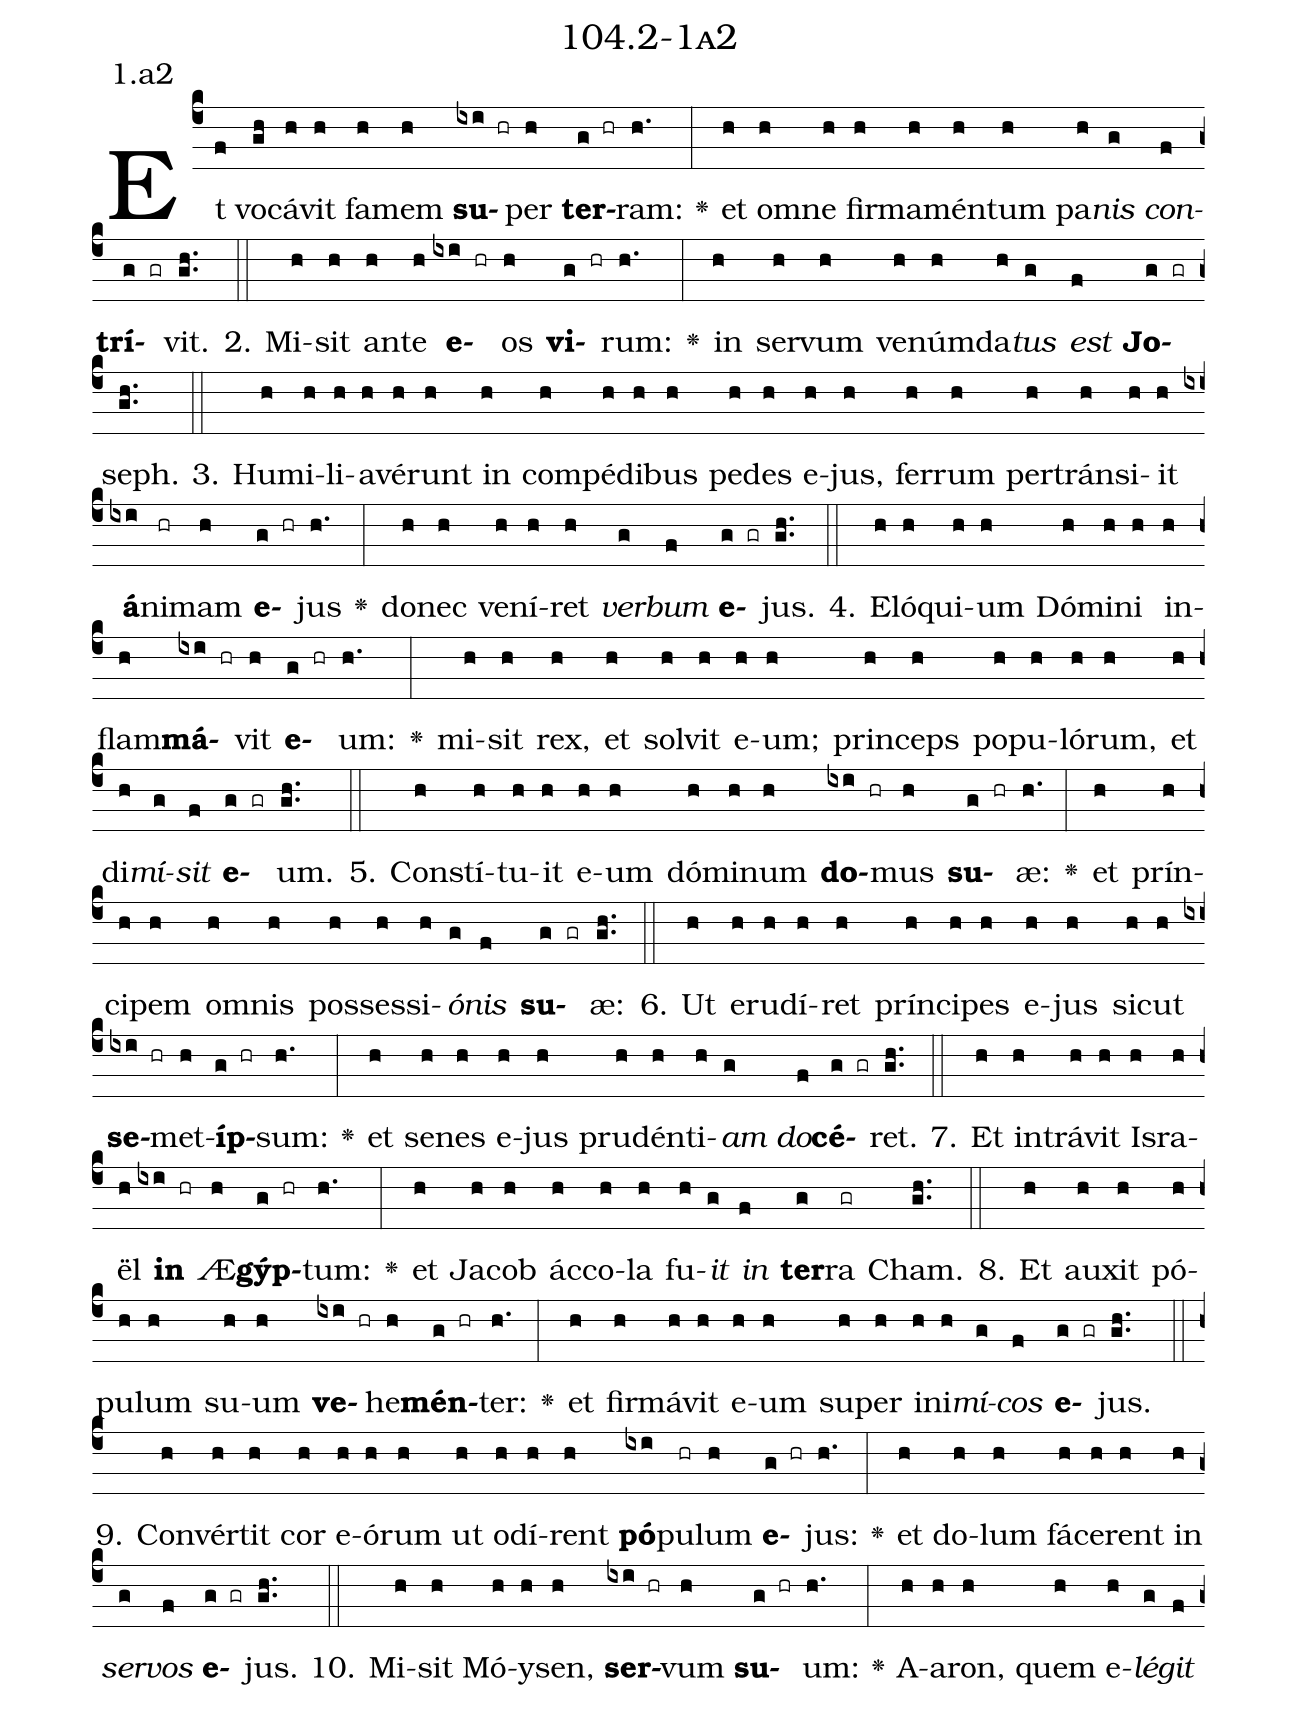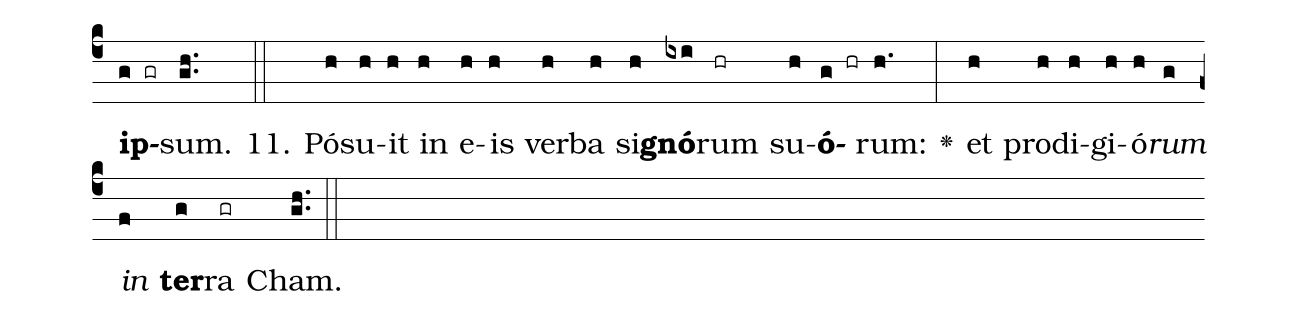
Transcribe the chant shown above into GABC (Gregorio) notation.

name: 104.2-1a2;
annotation: 1.a2;
%%
(c4)Et(f) vo(gh)cá(h)vit(h) fa(h)mem(h) <b>su</b>(ixi hr)per(h) <b>ter</b>(g hr)ram:(h.) <v>\greheightstar</v>(:) et(h) om(h)ne(h) fir(h)ma(h)mén(h)tum(h) pa(h)<i>nis</i>(g) <i>con</i>(f)<b>trí</b>(g gr)vit.(gh..) (::)
2. Mi(h)sit(h) an(h)te(h) <b>e</b>(ixi hr)os(h) <b>vi</b>(g hr)rum:(h.) <v>\greheightstar</v>(:) in(h) ser(h)vum(h) ve(h)núm(h)da(h)<i>tus</i>(g) <i>est</i>(f) <b>Jo</b>(g gr)seph.(gh..) (::)
3. Hu(h)mi(h)li(h)a(h)vé(h)runt(h) in(h) com(h)pé(h)di(h)bus(h) pe(h)des(h) e(h)jus,(h) fer(h)rum(h) per(h)tráns(h)i(h)it(h) <b>á</b>(ixi)ni(hr)mam(h) <b>e</b>(g hr)jus(h.) <v>\greheightstar</v>(:) do(h)nec(h) ve(h)ní(h)ret(h) <i>ver</i>(g)<i>bum</i>(f) <b>e</b>(g gr)jus.(gh..) (::)
4. E(h)ló(h)qui(h)um(h) Dó(h)mi(h)ni(h) in(h)flam(h)<b>má</b>(ixi hr)vit(h) <b>e</b>(g hr)um:(h.) <v>\greheightstar</v>(:) mi(h)sit(h) rex,(h) et(h) sol(h)vit(h) e(h)um;(h) prin(h)ceps(h) po(h)pu(h)ló(h)rum,(h) et(h) di(h)<i>mí</i>(g)<i>sit</i>(f) <b>e</b>(g gr)um.(gh..) (::)
5. Con(h)stí(h)tu(h)it(h) e(h)um(h) dó(h)mi(h)num(h) <b>do</b>(ixi hr)mus(h) <b>su</b>(g hr)æ:(h.) <v>\greheightstar</v>(:) et(h) prín(h)ci(h)pem(h) om(h)nis(h) pos(h)ses(h)si(h)<i>ó</i>(g)<i>nis</i>(f) <b>su</b>(g gr)æ:(gh..) (::)
6. Ut(h) e(h)ru(h)dí(h)ret(h) prín(h)ci(h)pes(h) e(h)jus(h) sic(h)ut(h) <b>se</b>(ixi hr)met(h)<b>íp</b>(g hr)sum:(h.) <v>\greheightstar</v>(:) et(h) se(h)nes(h) e(h)jus(h) pru(h)dén(h)ti(h)<i>am</i>(g) <i>do</i>(f)<b>cé</b>(g gr)ret.(gh..) (::)
7. Et(h) in(h)trá(h)vit(h) Is(h)ra(h)ël(h) <b>in</b>(ixi hr) Æ(h)<b>gýp</b>(g hr)tum:(h.) <v>\greheightstar</v>(:) et(h) Ja(h)cob(h) ác(h)co(h)la(h) fu(h)<i>it</i>(g) <i>in</i>(f) <b>ter</b>(g)ra(gr) Cham.(gh..) (::)
8. Et(h) au(h)xit(h) pó(h)pu(h)lum(h) su(h)um(h) <b>ve</b>(ixi hr)he(h)<b>mén</b>(g hr)ter:(h.) <v>\greheightstar</v>(:) et(h) fir(h)má(h)vit(h) e(h)um(h) su(h)per(h) in(h)i(h)<i>mí</i>(g)<i>cos</i>(f) <b>e</b>(g gr)jus.(gh..) (::)
9. Con(h)vér(h)tit(h) cor(h) e(h)ó(h)rum(h) ut(h) o(h)dí(h)rent(h) <b>pó</b>(ixi)pu(hr)lum(h) <b>e</b>(g hr)jus:(h.) <v>\greheightstar</v>(:) et(h) do(h)lum(h) fá(h)ce(h)rent(h) in(h) <i>ser</i>(g)<i>vos</i>(f) <b>e</b>(g gr)jus.(gh..) (::)
10. Mi(h)sit(h) Mó(h)y(h)sen,(h) <b>ser</b>(ixi hr)vum(h) <b>su</b>(g hr)um:(h.) <v>\greheightstar</v>(:) A(h)a(h)ron,(h) quem(h) e(h)<i>lé</i>(g)<i>git</i>(f) <b>ip</b>(g gr)sum.(gh..) (::)
11. Pó(h)su(h)it(h) in(h) e(h)is(h) ver(h)ba(h) si(h)<b>gnó</b>(ixi)rum(hr) su(h)<b>ó</b>(g hr)rum:(h.) <v>\greheightstar</v>(:) et(h) prod(h)i(h)gi(h)ó(h)<i>rum</i>(g) <i>in</i>(f) <b>ter</b>(g)ra(gr) Cham.(gh..) (::)
